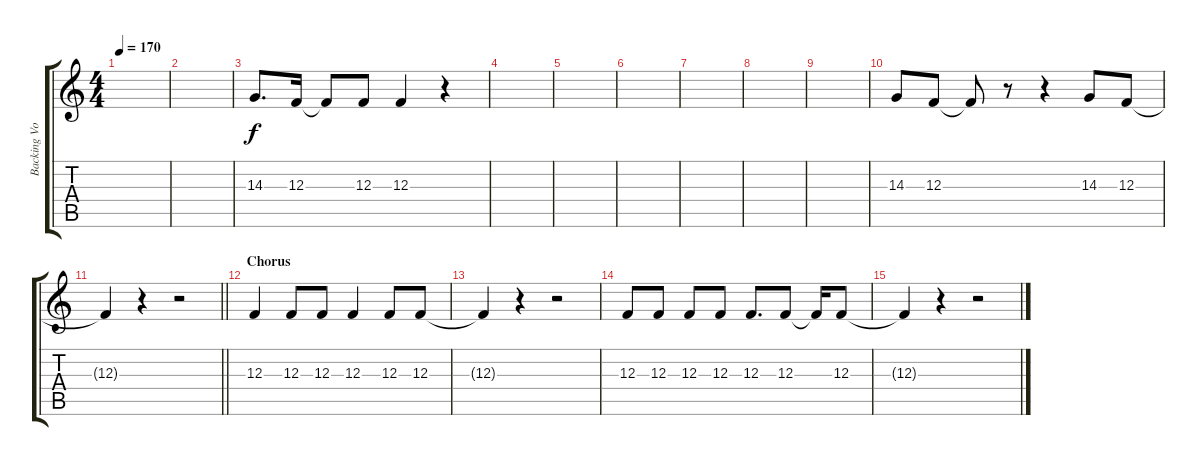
\track ("Backing Vocals" "Backing Vo") {instrument sopranosax}
\staff {score tabs}
\tuning (D4 A3 F3 C3 G2 D2) {hide}
\ts (4 4)
\tempo 170
\clef g2
\ks c
|
|
14.3.8{d} 12.3.16 12.3{t}.8 12.3.8 12.3.4 r.4 |
|
|
|
|
|
|
14.3.8 12.3.8 12.3{t}.8 r.8 r.4 14.3.8 12.3.8 |
\barLineRight lightlight
12.3{t}.4 r.4 r.2 |
\section ("" "Chorus")
12.3.4 12.3.8 12.3.8 12.3.4 12.3.8 12.3.8 |
12.3{t}.4 r.4 r.2 |
12.3.8 12.3.8 12.3.8 12.3.8 12.3.8{d} 12.3.8 12.3{t}.16 12.3.8 |
12.3{t}.4 r.4 r.2
